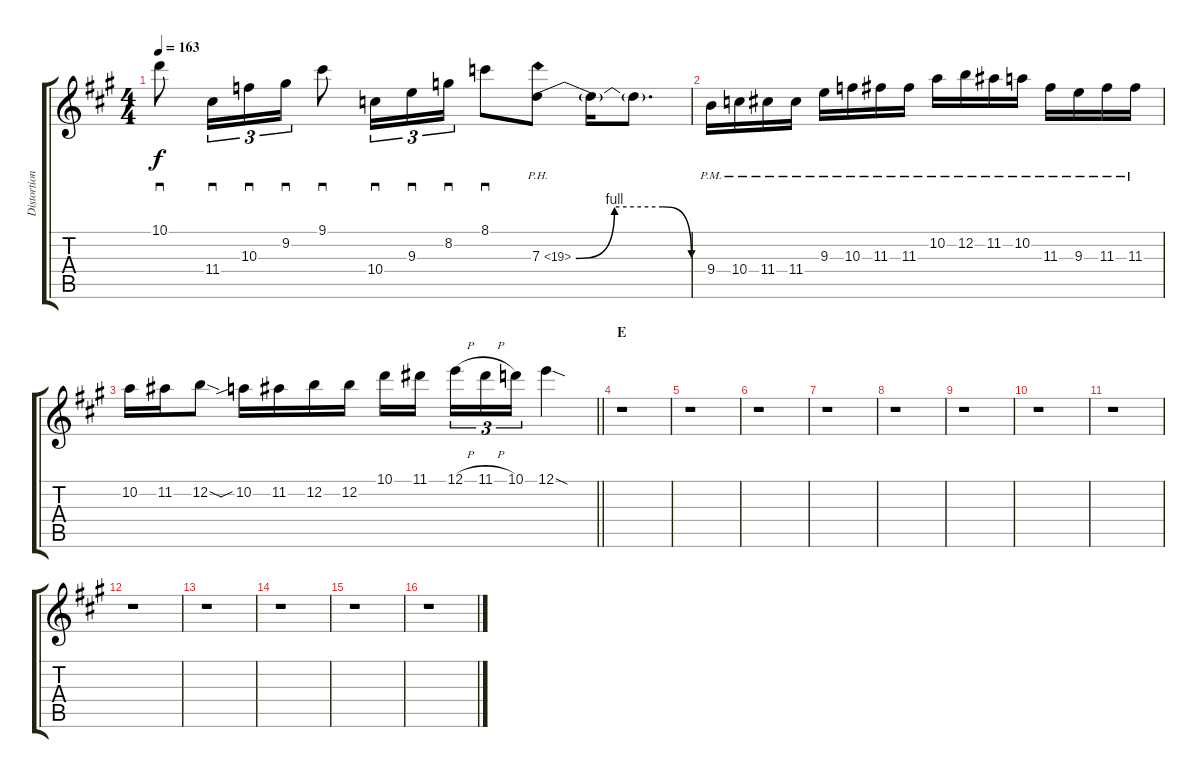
\track ("Distortion" "Distortion") {instrument distortionguitar}
\staff {score tabs}
\tuning (E4 B3 G3 D3 A2 E2) {hide}
\ts (4 4)
\tempo 163
\clef g2
\ks a
10.1.8{sd dy f} 11.4.16{sd tu (3 2)} 10.3.16{sd tu (3 2)} 9.2.16{sd tu (3 2)} 9.1.8{sd} 10.4.16{sd tu (3 2)} 9.3.16{sd tu (3 2)} 8.2.16{sd tu (3 2)} 8.1.8{sd} 7.3{be (custom 0 0 20 4 30 4 45 4 60 0) ph 12}.8 7.3{t}.16 7.3{t}.8{d} |
9.4{pm}.16 10.4{pm}.16 11.4{pm}.16 11.4{pm}.16 9.3{pm}.16 10.3{pm}.16 11.3{pm}.16 11.3{pm}.16 10.2{pm}.16 12.2{pm}.16 11.2{pm}.16 10.2{pm}.16 11.3{pm}.16 9.3{pm}.16 11.3{pm}.16 11.3{pm}.16 |
\barLineRight lightlight
10.2.16 11.2.16 12.2{sod}.8 10.2{sib}.16 11.2.16 12.2.16 12.2.16 10.1.16 11.1.16{beam splitsecondary} 12.1{h}.16{tu (3 2)} 11.1{h}.16{tu (3 2)} 10.1.16{tu (3 2)} 12.1{sod}.4 |
\section ("" "E")
r.1 |
r.1 |
r.1 |
r.1 |
r.1 |
r.1 |
r.1 |
r.1 |
r.1 |
r.1 |
r.1 |
r.1 |
r.1
